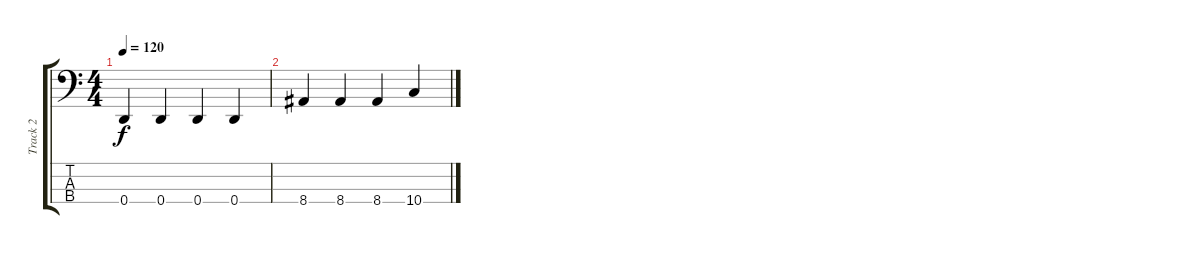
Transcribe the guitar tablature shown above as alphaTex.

\track ("Track 2" "Track 2") {instrument electricbassfinger}
\staff {score tabs}
\tuning (G2 D2 A1 D1) {hide}
\ts (4 4)
\tempo 120
\clef f4
\ks c
0.4.4{dy f} 0.4.4 0.4.4 0.4.4 |
8.4.4 8.4.4 8.4.4 10.4.4
